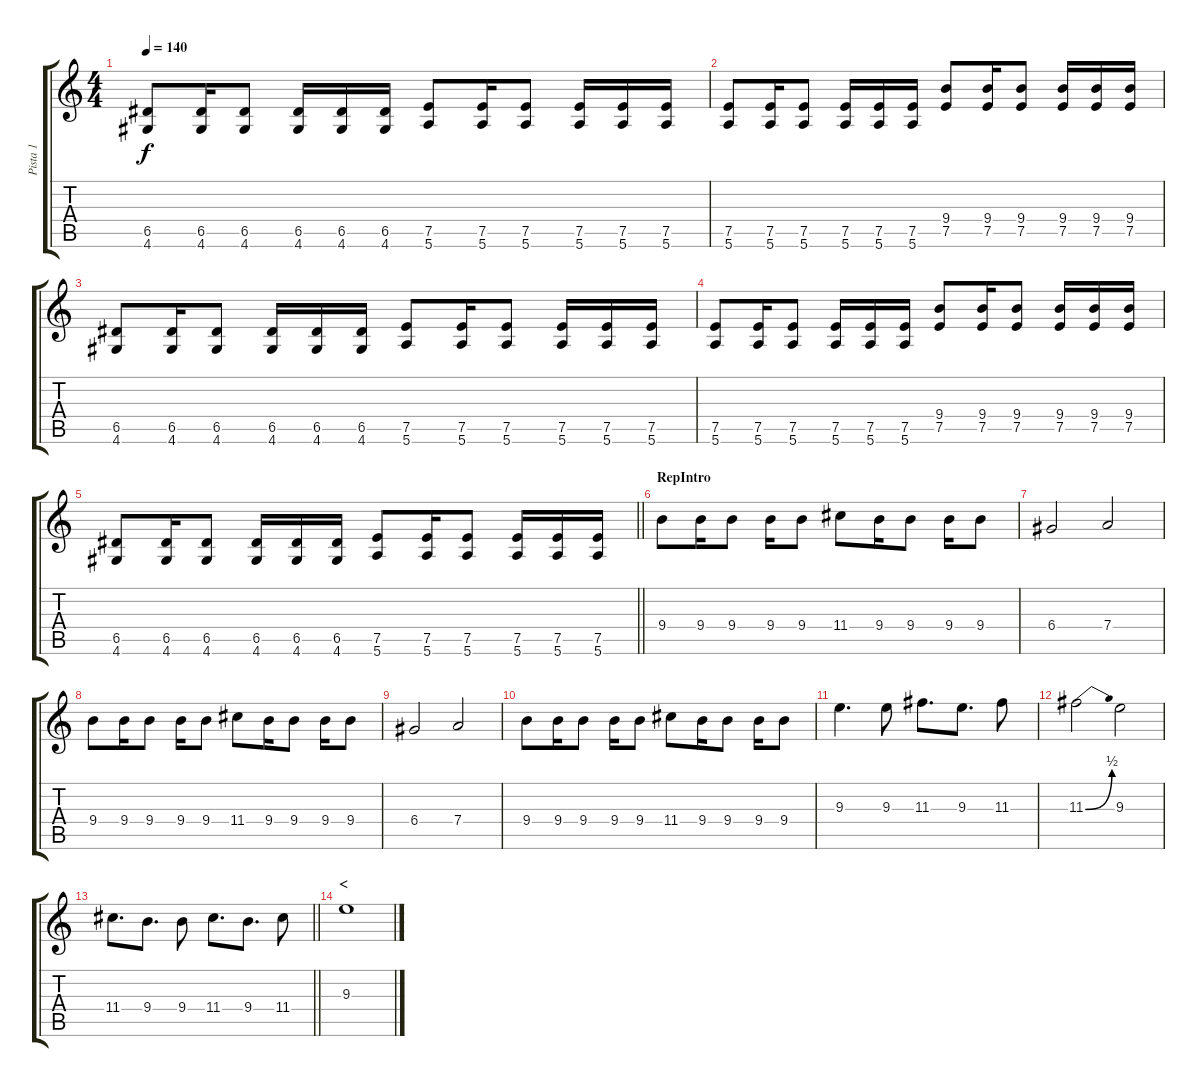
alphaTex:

\track ("Pista 1" "Pista 1") {instrument distortionguitar}
\staff {score tabs}
\tuning (E4 B3 G3 D3 A2 E2) {hide}
\ts (4 4)
\tempo 140
\clef g2
\ks c
(6.5 4.6).8{dy f} (6.5 4.6).16 (6.5 4.6).8 (6.5 4.6).16 (6.5 4.6).16 (6.5 4.6).16 (7.5 5.6).8 (7.5 5.6).16 (7.5 5.6).8 (7.5 5.6).16 (7.5 5.6).16 (7.5 5.6).16 |
(7.5 5.6).8 (7.5 5.6).16 (7.5 5.6).8 (7.5 5.6).16 (7.5 5.6).16 (7.5 5.6).16 (9.4 7.5).8 (9.4 7.5).16 (9.4 7.5).8 (9.4 7.5).16 (9.4 7.5).16 (9.4 7.5).16 |
(6.5 4.6).8 (6.5 4.6).16 (6.5 4.6).8 (6.5 4.6).16 (6.5 4.6).16 (6.5 4.6).16 (7.5 5.6).8 (7.5 5.6).16 (7.5 5.6).8 (7.5 5.6).16 (7.5 5.6).16 (7.5 5.6).16 |
(7.5 5.6).8 (7.5 5.6).16 (7.5 5.6).8 (7.5 5.6).16 (7.5 5.6).16 (7.5 5.6).16 (9.4 7.5).8 (9.4 7.5).16 (9.4 7.5).8 (9.4 7.5).16 (9.4 7.5).16 (9.4 7.5).16 |
\barLineRight lightlight
(6.5 4.6).8 (6.5 4.6).16 (6.5 4.6).8 (6.5 4.6).16 (6.5 4.6).16 (6.5 4.6).16 (7.5 5.6).8 (7.5 5.6).16 (7.5 5.6).8 (7.5 5.6).16 (7.5 5.6).16 (7.5 5.6).16 |
\section ("" "RepIntro")
9.4.8 9.4.16 9.4.8 9.4.16 9.4.8 11.4.8 9.4.16 9.4.8 9.4.16 9.4.8 |
6.4.2 7.4.2 |
9.4.8 9.4.16 9.4.8 9.4.16 9.4.8 11.4.8 9.4.16 9.4.8 9.4.16 9.4.8 |
6.4.2 7.4.2 |
9.4.8 9.4.16 9.4.8 9.4.16 9.4.8 11.4.8 9.4.16 9.4.8 9.4.16 9.4.8 |
9.3.4{d} 9.3.8 11.3.8{d} 9.3.8{d} 11.3.8 |
11.3{be (bend 0 0 60 2)}.2 9.3.2 |
\barLineRight lightlight
11.4.8{d} 9.4.8{d} 9.4.8 11.4.8{d} 9.4.8{d} 11.4.8 |
\section ("" "<")
9.3.1
